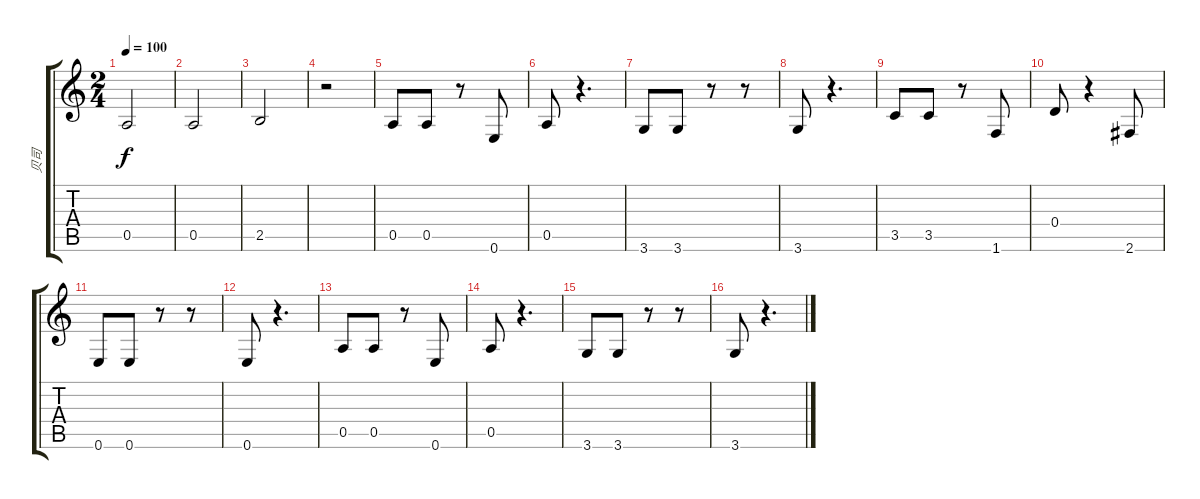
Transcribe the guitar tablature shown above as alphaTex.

\track ("贝司" "贝司") {instrument acousticbass}
\staff {score tabs}
\tuning (E4 B3 G3 D3 A2 E2) {hide}
\ts (2 4)
\tempo 100
\clef g2
\ks c
0.5.2{dy f} |
0.5.2 |
2.5.2 |
r.2 |
0.5.8 0.5.8 r.8 0.6.8 |
0.5.8 r.4{d} |
3.6.8 3.6.8 r.8 r.8 |
3.6.8 r.4{d} |
3.5.8 3.5.8 r.8 1.6.8 |
0.4.8 r.4 2.6.8 |
0.6.8 0.6.8 r.8 r.8 |
0.6.8 r.4{d} |
0.5.8 0.5.8 r.8 0.6.8 |
0.5.8 r.4{d} |
3.6.8 3.6.8 r.8 r.8 |
3.6.8 r.4{d}
